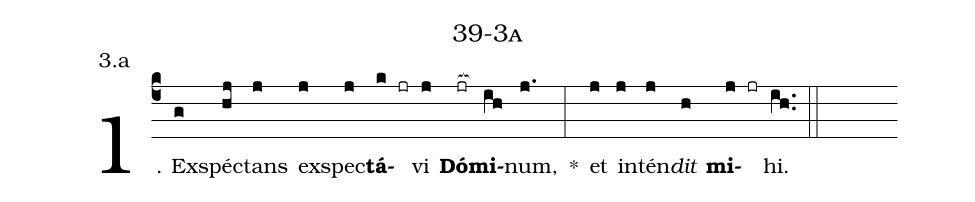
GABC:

name: 39-3a;
annotation: 3.a;
%%
(c4)1. Ex(g)spéc(hj)tans(j) ex(j)spec(j)<b>tá</b>(k jr)vi(j) <b>Dó</b>(jr[ocb:1{])<b>mi</b>(ih[ocb:0}])num,(j.) *(:) et(j) in(j)tén(j)<i>dit</i>(h) <b>mi</b>(j jr)hi.(ih..) (::)
